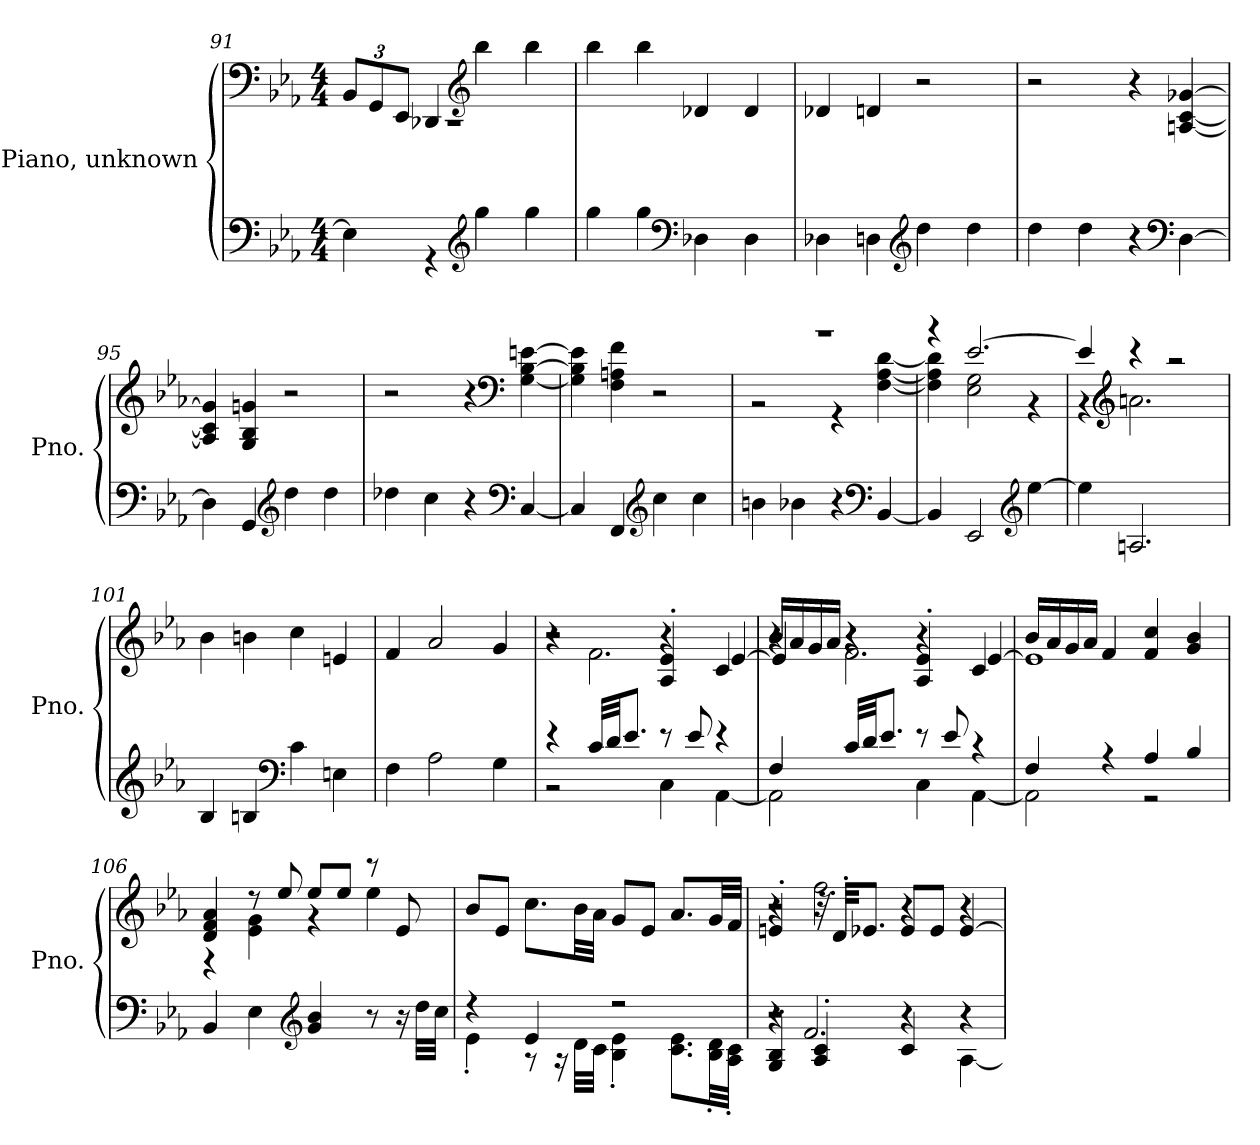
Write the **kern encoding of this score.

**kern	**kern
*part1	*part1
*staff2	*staff1
*I"Piano, unknown	*
*I'Pno.	*
*clefF4	*clefF4
*k[b-e-a-]	*k[b-e-a-]
*M4/4	*M4/4
=91	=91
*^	*
*	*	*Xbrackettup
1r	4E-\]	12BB-/L
.	.	12GG/
.	.	12EE-/J
.	4r	4DD-X/
*clefG2	*	*clefG2
.	4gg\	4bb-\
.	4gg\	4bb-\
*v	*v	*
=92	=92
4gg\	4bb-\
4gg\	4bb-\
*clefF4	*
4D-X\	4d-X/
4D-\	4d-/
!!LO:LB:g=z
=93	=93
4D-X\	4d-X/
4Dn\	4dn/
*clefG2	*
4dd\	2r
4dd\	.
=94	=94
4dd\	2r
4dd\	.
4r	4r
*clefF4	*
[4D\	[4An/ [4c/ [4g-X/
=95	=95
4D\]	4A/] 4c/] 4g-/]
4GG/	4G/ 4B-/ 4gn/
*clefG2	*
4dd\	2r
4dd\	.
=96	=96
4dd-X\	2r
4cc\	.
4r	4r
*clefF4	*clefF4
[4C/	[4G\ [4B-\ [4en\
=97	=97
4C/]	4G\] 4B-\] 4e\]
4FF/	4F\ 4An\ 4f\
*clefG2	*
4cc\	2r
4cc\	.
=98	=98
*	*^
4bn\	1r	2r
4b-X\	.	.
4r	.	4r
*clefF4	*	*
[4BB-/	.	[4F\ [4A-\ [4d\
!!LO:PB:g=z	!!
=99	=99	=99
4BB-/]	4r	4F\] 4A-\] 4d\]
2EE-/	[2.e-/	2E-\ 2G\
*clefG2	*	*
[4ee-\	.	4r
=100	=100	=100
4ee-\]	4e-/]	4r
*	*clefG2	*
2.An/	4r	2.an\
.	2r	.
*	*v	*v
=101	=101
4B-/	4b-\
4Bn/	4bn\
*clefF4	*
4c\	4cc\
4En\	4en/
=102	=102
4F\	4f/
2A-\	2a-/
4G\	4g/
=103	=103
*^	*^
*	*	*	*^
4r	2r	2r	4r	2r
32c/LLL	.	.	2.f\	.
32d/JJ	.	.	.	.
8.e-/J	.	.	.	.
8r	4C\	4A-/' 4e-/'	.	4r
8e-/	.	.	.	.
4r	[4AA-\	4c/	.	[4e-/
!!LO:LB:g=z	!!	!!
=104	=104	=104	=104	=104
4F/	2AA-\]	16b-/LL	4r	4e-/]
.	.	16a-/	.	.
.	.	16g/	.	.
.	.	16a-/JJ	.	.
32c/LLL	.	4r	2.f\	4r
32d/JJ	.	.	.	.
8.e-/J	.	.	.	.
8r	4C\	4A-/' 4e-/'	.	4r
8e-/	.	.	.	.
4r	[4AA-\	4c/	.	[4e-/
*	*	*	*v	*v
=105	=105	=105	=105
4F/	2AA-\]	16b-/LL	1e-]
.	.	16a-/	.
.	.	16g/	.
.	.	16a-/JJ	.
4r	.	4f/	.
4A-/	2r	4f/ 4cc/	.
4B-/	.	4g/ 4b-/	.
*v	*v	*	*
=106	=106	=106
4BB-/	4d/ 4f/ 4a-/	4r
4E-\	8r	4e-\ 4g\
.	8ee-/	.
*clefG2	*	*
4g/ 4b-/	8ee-/L	4r
.	8ee-/J	.
8r	8r	4ee-\
16r	8e-/	.
32dd\LLL	.	.
32cc\JJJ	.	.
*	*v	*v
=107	=107
*^	*
4r	4e-'\	8b-/L
.	.	8e-/J
4e-/	8r	8.cc\L
.	16r	.
.	32d\LLL	32b-\LL
.	32c\JJJ	32a-\JJJ
2r	4B-\' 4e-\'	8g/L
.	.	8e-/J
.	8.c\ 8.e-\L	8.a-/L
.	32B-\' 32d\'LL	32g/LL
.	32A-\' 32c\'JJJ	32f/JJJ
!!LO:LB:g=z
=108	=108	=108
*	*^	*^
*	*	*	*	*^
4G/' 4B-/'	2r	4r	4en'/	4r	2r
4A-/' 4c/'	.	2.f/	32r	2.ff\	.
.	.	.	32d'/KKL	.	.
.	.	.	8.e-X/J	.	.
4c/	4r	.	8e-/L	.	4r
.	.	.	8e-/J	.	.
4r	[4A-\	.	4r	.	[4e-/
*v	*v	*v	*	*	*
*	*v	*v	*v
=	=
*-	*-
